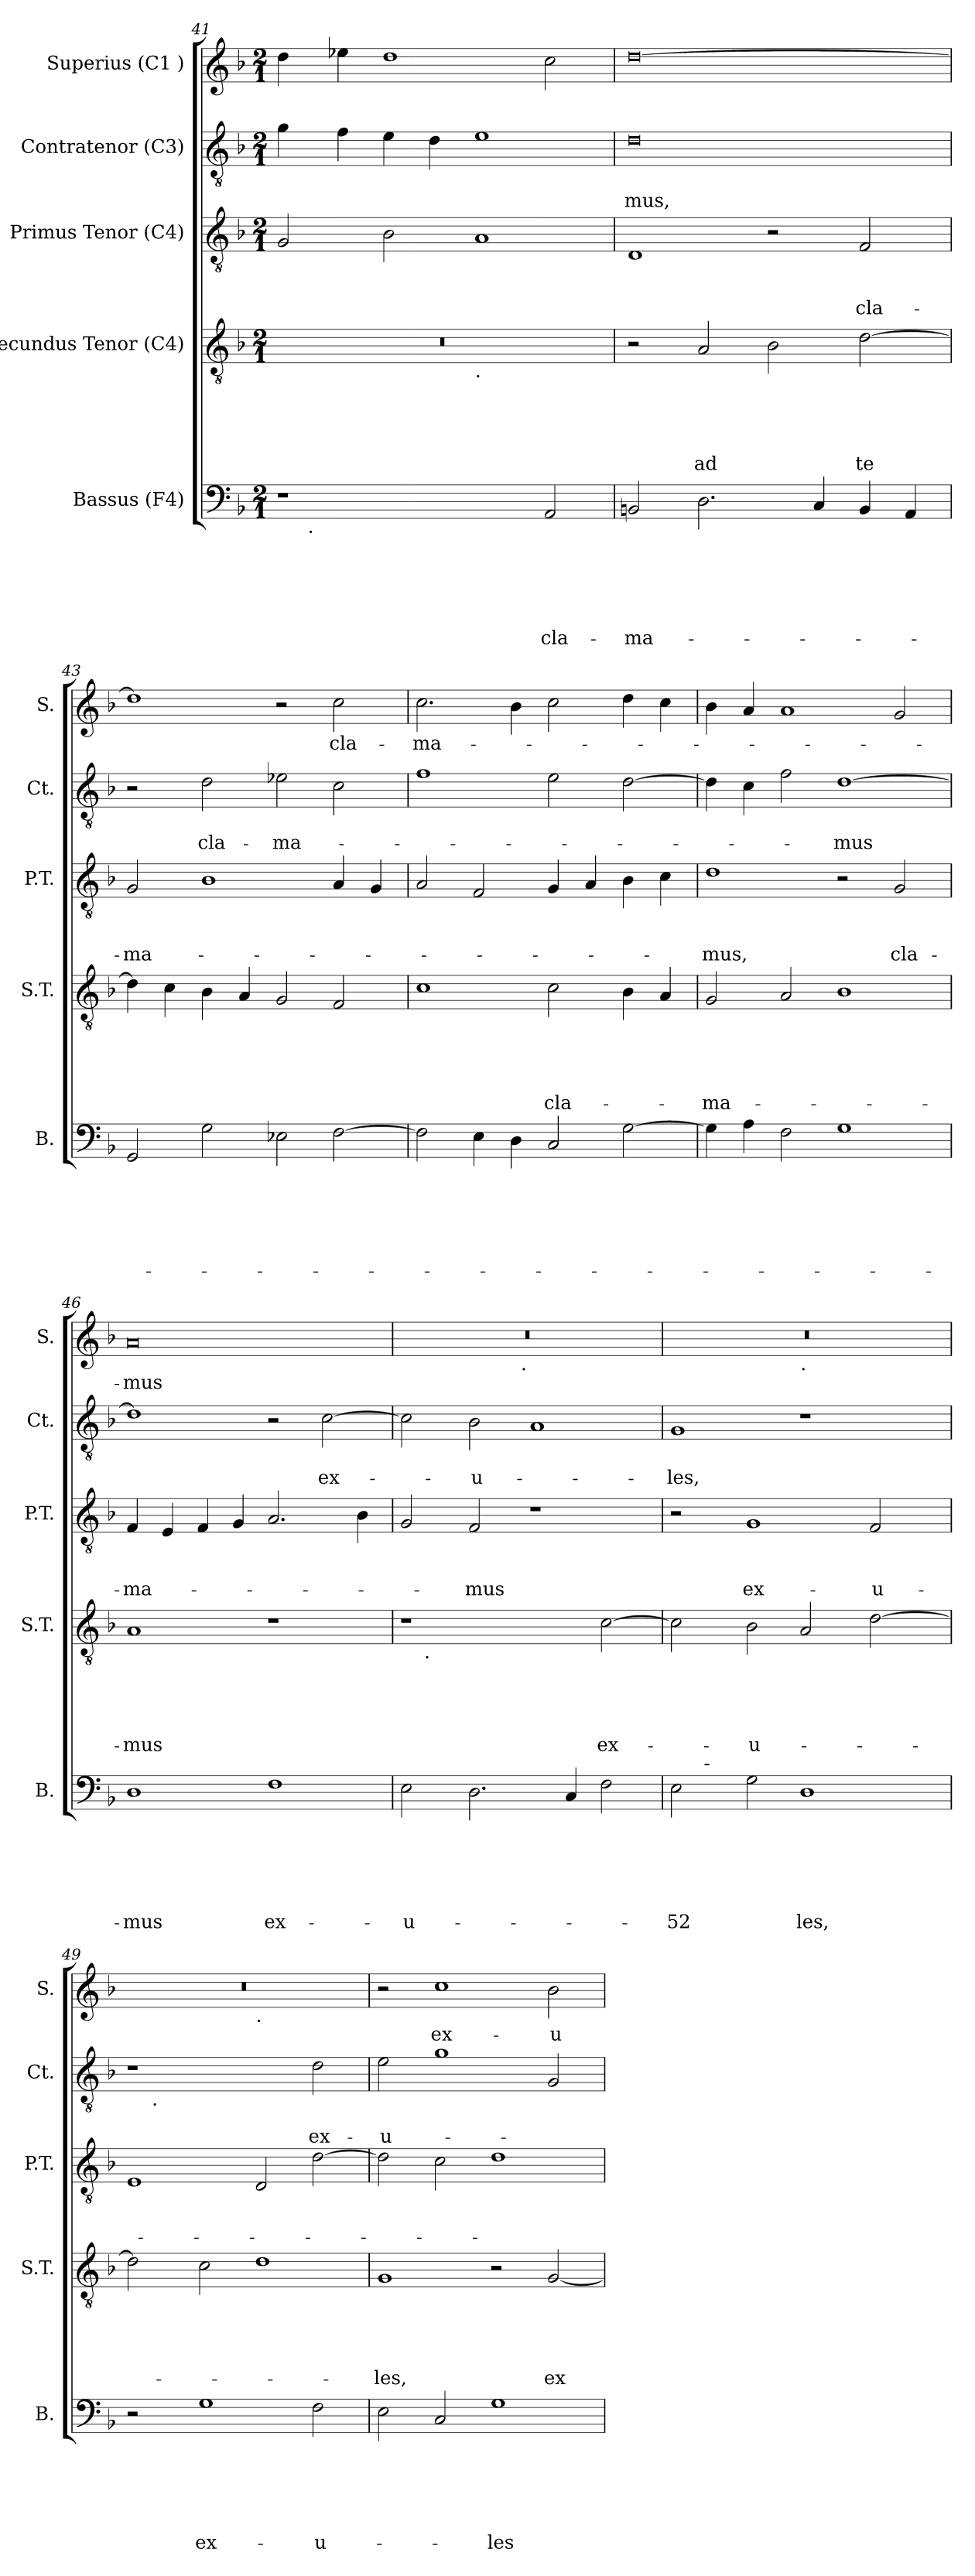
**kern	**text	**text	**text	**text	**text	**text	**kern	**text	**text	**text	**text	**text	**kern	**text	**text	**text	**kern	**text	**text	**kern	**text
*part5	*part5	*part5	*part5	*part5	*part5	*part5	*part4	*part4	*part4	*part4	*part4	*part4	*part3	*part3	*part3	*part3	*part2	*part2	*part2	*part1	*part1
*staff5	*staff5	*staff5	*staff5	*staff5	*staff5	*staff5	*staff4	*staff4	*staff4	*staff4	*staff4	*staff4	*staff3	*staff3	*staff3	*staff3	*staff2	*staff2	*staff2	*staff1	*staff1
*I"Bassus (F4)	*	*	*	*	*	*	*I"Secundus Tenor (C4)	*	*	*	*	*	*I"Primus Tenor (C4)	*	*	*	*I"Contratenor (C3)	*	*	*I"Superius (C1 )	*
*I'B.	*	*	*	*	*	*	*I'S.T.	*	*	*	*	*	*I'P.T.	*	*	*	*I'Ct.	*	*	*I'S.	*
*clefF4	*	*	*	*	*	*	*clefGv2	*	*	*	*	*	*clefGv2	*	*	*	*clefGv2	*	*	*clefG2	*
*k[b-]	*	*	*	*	*	*	*k[b-]	*	*	*	*	*	*k[b-]	*	*	*	*k[b-]	*	*	*k[b-]	*
*F:	*	*	*	*	*	*	*F:	*	*	*	*	*	*F:	*	*	*	*F:	*	*	*F:	*
*M2/1	*	*	*	*	*	*	*M2/1	*	*	*	*	*	*M2/1	*	*	*	*M2/1	*	*	*M2/1	*
=41	=41	=41	=41	=41	=41	=41	=41	=41	=41	=41	=41	=41	=41	=41	=41	=41	=41	=41	=41	=41	=41
*^	*	*	*	*	*	*	*^	*	*	*	*	*	*	*	*	*	*	*	*	*	*
1r	8ryy	.	.	.	.	.	.	0r	1ryy	.	.	.	.	.	2G/	.	.	.	4g\	.	.	4dd\	.
!	!LO:TX:b:t=.	!	!	!	!	!	!	!	!	!	!	!	!	!	!	!	!	!	!	!	!	!	!
.	1...ryy	.	.	.	.	.	.	.	.	.	.	.	.	.	.	.	.	.	.	.	.	.	.
.	.	.	.	.	.	.	.	.	.	.	.	.	.	.	.	.	.	.	4f\	.	.	4ee-\	.
.	.	.	.	.	.	.	.	.	.	.	.	.	.	.	2B-\	.	.	.	4e\	.	.	1dd	.
.	.	.	.	.	.	.	.	.	.	.	.	.	.	.	.	.	.	.	4d\	.	.	.	.
!	!	!	!	!	!	!	!	!	!LO:TX:b:t=.	!	!	!	!	!	!	!	!	!	!	!	!	!	!
2ryy	.	.	.	.	.	.	.	.	1ryy	.	.	.	.	.	1A	.	.	.	1e	.	.	.	.
!	!	!	!	!	!	!	!LO:LY:b	!	!	!	!	!	!	!	!	!	!	!	!	!	!	!	!
2AA/	.	.	.	.	.	.	cla-	.	.	.	.	.	.	.	.	.	.	.	.	.	.	2cc\	.
=42	=42	=42	=42	=42	=42	=42	=42	=42	=42	=42	=42	=42	=42	=42	=42	=42	=42	=42	=42	=42	=42	=42	=42
!	!	!	!	!	!	!	!LO:LY:b	!	!	!	!	!	!	!	!	!	!	!	!	!	!LO:LY:b	!	!
*v	*v	*	*	*	*	*	*	*	*	*	*	*	*	*	*	*	*	*	*	*	*	*	*
*	*	*	*	*	*	*	*v	*v	*	*	*	*	*	*	*	*	*	*	*	*	*	*
2BB/	.	.	.	.	.	-ma-	2r	.	.	.	.	.	1D	.	.	.	0d	.	-mus,	[>0dd	.
!	!	!	!	!	!	!	!	!	!	!	!	!LO:LY:b	!	!	!	!	!	!	!	!	!
2.D\	.	.	.	.	.	.	2A/	.	.	.	.	ad	.	.	.	.	.	.	.	.	.
.	.	.	.	.	.	.	2B-\	.	.	.	.	.	2r	.	.	.	.	.	.	.	.
4C/	.	.	.	.	.	.	.	.	.	.	.	.	.	.	.	.	.	.	.	.	.
!	!	!	!	!	!	!	!	!	!	!	!	!LO:LY:b	!	!	!	!LO:LY:b	!	!	!	!	!
4BB/	.	.	.	.	.	.	[>2d\	.	.	.	.	te	2F/	.	.	cla-	.	.	.	.	.
4AA/	.	.	.	.	.	.	.	.	.	.	.	.	.	.	.	.	.	.	.	.	.
=43	=43	=43	=43	=43	=43	=43	=43	=43	=43	=43	=43	=43	=43	=43	=43	=43	=43	=43	=43	=43	=43
!	!	!	!	!	!	!	!	!	!	!	!	!	!	!	!	!LO:LY:b	!	!	!	!	!
2GG/	.	.	.	.	.	.	4d\]	.	.	.	.	.	2G/	.	.	-ma-	2r	.	.	1dd]	.
.	.	.	.	.	.	.	4c\	.	.	.	.	.	.	.	.	.	.	.	.	.	.
!	!	!	!	!	!	!	!	!	!	!	!	!	!	!	!	!	!	!	!LO:LY:b	!	!
2G\	.	.	.	.	.	.	4B-\	.	.	.	.	.	1B-	.	.	.	2d\	.	cla-	.	.
.	.	.	.	.	.	.	4A/	.	.	.	.	.	.	.	.	.	.	.	.	.	.
!	!	!	!	!	!	!	!	!	!	!	!	!	!	!	!	!	!	!	!LO:LY:b	!	!
2E-\	.	.	.	.	.	.	2G/	.	.	.	.	.	.	.	.	.	2e-\	.	-ma-	2r	.
!	!	!	!	!	!	!	!	!	!	!	!	!	!	!	!	!	!	!	!	!	!LO:LY:b
[>2F\	.	.	.	.	.	.	2F/	.	.	.	.	.	4A/	.	.	.	2c\	.	.	2cc\	cla-
.	.	.	.	.	.	.	.	.	.	.	.	.	4G/	.	.	.	.	.	.	.	.
!!LO:LB:g=z
=44	=44	=44	=44	=44	=44	=44	=44	=44	=44	=44	=44	=44	=44	=44	=44	=44	=44	=44	=44	=44	=44
!	!	!	!	!	!	!	!	!	!	!	!	!	!	!	!	!	!	!	!	!	!LO:LY:b
2F\]	.	.	.	.	.	.	1c	.	.	.	.	.	2A/	.	.	.	1f	.	.	2.cc\	-ma-
4E\	.	.	.	.	.	.	.	.	.	.	.	.	2F/	.	.	.	.	.	.	.	.
4D\	.	.	.	.	.	.	.	.	.	.	.	.	.	.	.	.	.	.	.	4b-\	.
!	!	!	!	!	!	!	!	!	!	!	!	!LO:LY:b	!	!	!	!	!	!	!	!	!
2C/	.	.	.	.	.	.	2c\	.	.	.	.	cla-	4G/	.	.	.	2e\	.	.	2cc\	.
.	.	.	.	.	.	.	.	.	.	.	.	.	4A/	.	.	.	.	.	.	.	.
[>2G\	.	.	.	.	.	.	4B-\	.	.	.	.	.	4B-\	.	.	.	[>2d\	.	.	4dd\	.
.	.	.	.	.	.	.	4A/	.	.	.	.	.	4c\	.	.	.	.	.	.	4cc\	.
=45	=45	=45	=45	=45	=45	=45	=45	=45	=45	=45	=45	=45	=45	=45	=45	=45	=45	=45	=45	=45	=45
!	!	!	!	!	!	!	!	!	!	!	!	!LO:LY:b	!	!	!	!LO:LY:b	!	!	!	!	!
4G\]	.	.	.	.	.	.	2G/	.	.	.	.	-ma-	1d	.	.	-mus,	4d\]	.	.	4b-\	.
4A\	.	.	.	.	.	.	.	.	.	.	.	.	.	.	.	.	4c\	.	.	4a/	.
2F\	.	.	.	.	.	.	2A/	.	.	.	.	.	.	.	.	.	2f\	.	.	1a	.
!	!	!	!	!	!	!	!	!	!	!	!	!	!	!	!	!	!	!	!LO:LY:b	!	!
1G	.	.	.	.	.	.	1B-	.	.	.	.	.	2r	.	.	.	[>1d	.	-mus	.	.
!	!	!	!	!	!	!	!	!	!	!	!	!	!	!	!	!LO:LY:b	!	!	!	!	!
.	.	.	.	.	.	.	.	.	.	.	.	.	2G/	.	.	cla-	.	.	.	2g/	.
=46	=46	=46	=46	=46	=46	=46	=46	=46	=46	=46	=46	=46	=46	=46	=46	=46	=46	=46	=46	=46	=46
!	!	!	!	!	!	!LO:LY:b	!	!	!	!	!	!LO:LY:b	!	!	!	!LO:LY:b	!	!	!	!	!LO:LY:b
1D	.	.	.	.	.	-mus	1A	.	.	.	.	-mus	4F/	.	.	-ma-	1d]	.	.	0a	-mus
.	.	.	.	.	.	.	.	.	.	.	.	.	4E/	.	.	.	.	.	.	.	.
.	.	.	.	.	.	.	.	.	.	.	.	.	4F/	.	.	.	.	.	.	.	.
.	.	.	.	.	.	.	.	.	.	.	.	.	4G/	.	.	.	.	.	.	.	.
!	!	!	!	!	!	!LO:LY:b	!	!	!	!	!	!	!	!	!	!	!	!	!	!	!
1F	.	.	.	.	.	ex-	1r	.	.	.	.	.	2.A/	.	.	.	2r	.	.	.	.
!	!	!	!	!	!	!	!	!	!	!	!	!	!	!	!	!	!	!	!LO:LY:b	!	!
.	.	.	.	.	.	.	.	.	.	.	.	.	.	.	.	.	[>2c\	.	ex-	.	.
.	.	.	.	.	.	.	.	.	.	.	.	.	4B-\	.	.	.	.	.	.	.	.
=47	=47	=47	=47	=47	=47	=47	=47	=47	=47	=47	=47	=47	=47	=47	=47	=47	=47	=47	=47	=47	=47
!	!	!	!	!	!	!LO:LY:b	!	!	!	!	!	!	!	!	!	!	!	!	!	!	!
*	*	*	*	*	*	*	*^	*	*	*	*	*	*	*	*	*	*	*	*	*^	*
2E\	.	.	.	.	.	-u-	1r	8ryy	.	.	.	.	.	2G/	.	.	.	2c\]	.	.	0r	2ryy	.
!	!	!	!	!	!	!	!	!LO:TX:b:t=.	!	!	!	!	!	!	!	!	!	!	!	!	!	!	!
.	.	.	.	.	.	.	.	1...ryy	.	.	.	.	.	.	.	.	.	.	.	.	.	.	.
!	!	!	!	!	!	!	!	!	!	!	!	!	!	!	!	!	!LO:LY:b	!	!	!LO:LY:b	!	!	!
2.D\	.	.	.	.	.	.	.	.	.	.	.	.	.	2F/	.	.	-mus	2B-\	.	-u-	.	4...ryy	.
!	!	!	!	!	!	!	!	!	!	!	!	!	!	!	!	!	!	!	!	!	!	!LO:TX:b:t=.	!
.	.	.	.	.	.	.	.	.	.	.	.	.	.	.	.	.	.	.	.	.	.	1ryy	.
.	.	.	.	.	.	.	2ryy	.	.	.	.	.	.	1r	.	.	.	1A	.	.	.	.	.
4C/	.	.	.	.	.	.	.	.	.	.	.	.	.	.	.	.	.	.	.	.	.	.	.
!	!	!	!	!	!	!	!	!	!	!	!	!	!LO:LY:b	!	!	!	!	!	!	!	!	!	!
2F\	.	.	.	.	.	.	[<2c\	.	.	.	.	.	ex-	.	.	.	.	.	.	.	.	.	.
.	.	.	.	.	.	.	.	.	.	.	.	.	.	.	.	.	.	.	.	.	.	32ryy	.
!!LO:PB:g=z	!!
=48	=48	=48	=48	=48	=48	=48	=48	=48	=48	=48	=48	=48	=48	=48	=48	=48	=48	=48	=48	=48	=48	=48	=48
!	!	!	!	!	!	!LO:LY:b:rj	!	!	!	!	!	!	!	!	!	!	!	!	!	!LO:LY:b	!	!	!
*^	*	*	*	*	*	*	*v	*v	*	*	*	*	*	*	*	*	*	*	*	*	*	*	*
2E\	8ryy	.	.	.	.	.	-52	2c\]	.	.	.	.	.	2r	.	.	.	1G	.	-les,	0r	1ryy	.
.	32ryy	.	.	.	.	.	.	.	.	.	.	.	.	.	.	.	.	.	.	.	.	.	.
!	!LO:TX:a:t=-	!	!	!	!	!	!	!	!	!	!	!	!	!	!	!	!	!	!	!	!	!	!
.	1ryy	.	.	.	.	.	.	.	.	.	.	.	.	.	.	.	.	.	.	.	.	.	.
!	!	!	!	!	!	!	!	!	!	!	!	!	!LO:LY:b	!	!	!	!LO:LY:b	!	!	!	!	!	!
2G\	.	.	.	.	.	.	.	2B-\	.	.	.	.	-u-	1G	.	.	ex-	.	.	.	.	.	.
!	!	!	!	!	!	!	!	!	!	!	!	!	!	!	!	!	!	!	!	!	!	!LO:TX:b:t=.	!
!	!	!	!	!	!	!	!LO:LY:b	!	!	!	!	!	!	!	!	!	!	!	!	!	!	!	!
1D	.	.	.	.	.	.	les,	2A/	.	.	.	.	.	.	.	.	.	1r	.	.	.	1ryy	.
.	2ryy	.	.	.	.	.	.	.	.	.	.	.	.	.	.	.	.	.	.	.	.	.	.
!	!	!	!	!	!	!	!	!	!	!	!	!	!	!	!	!	!LO:LY:b	!	!	!	!	!	!
.	.	.	.	.	.	.	.	[>2d\	.	.	.	.	.	2F/	.	.	-u-	.	.	.	.	.	.
.	4ryy	.	.	.	.	.	.	.	.	.	.	.	.	.	.	.	.	.	.	.	.	.	.
.	16.ryy	.	.	.	.	.	.	.	.	.	.	.	.	.	.	.	.	.	.	.	.	.	.
*v	*v	*	*	*	*	*	*	*	*	*	*	*	*	*	*	*	*	*	*	*	*	*	*
=49	=49	=49	=49	=49	=49	=49	=49	=49	=49	=49	=49	=49	=49	=49	=49	=49	=49	=49	=49	=49	=49	=49
*	*	*	*	*	*	*	*	*	*	*	*	*	*	*	*	*	*^	*	*	*	*	*
2r	.	.	.	.	.	.	2d\]	.	.	.	.	.	1E	.	.	.	1r	8ryy	.	.	0r	1ryy	.
!	!	!	!	!	!	!	!	!	!	!	!	!	!	!	!	!	!	!LO:TX:b:t=.	!	!	!	!	!
.	.	.	.	.	.	.	.	.	.	.	.	.	.	.	.	.	.	1...ryy	.	.	.	.	.
!	!	!	!	!	!	!LO:LY:b	!	!	!	!	!	!	!	!	!	!	!	!	!	!	!	!	!
1G	.	.	.	.	.	ex-	2c\	.	.	.	.	.	.	.	.	.	.	.	.	.	.	.	.
!	!	!	!	!	!	!	!	!	!	!	!	!	!	!	!	!	!	!	!	!	!	!LO:TX:b:t=.	!
.	.	.	.	.	.	.	1d	.	.	.	.	.	2D/	.	.	.	2ryy	.	.	.	.	1ryy	.
!	!	!	!	!	!	!LO:LY:b	!	!	!	!	!	!	!	!	!	!	!	!	!	!LO:LY:b	!	!	!
2F\	.	.	.	.	.	-u-	.	.	.	.	.	.	[>2d\	.	.	.	2d\	.	.	ex-	.	.	.
=50	=50	=50	=50	=50	=50	=50	=50	=50	=50	=50	=50	=50	=50	=50	=50	=50	=50	=50	=50	=50	=50	=50	=50
!	!	!	!	!	!	!	!	!	!	!	!	!LO:LY:b	!	!	!	!	!	!	!	!LO:LY:b	!	!	!
*	*	*	*	*	*	*	*	*	*	*	*	*	*	*	*	*	*v	*v	*	*	*	*	*
*	*	*	*	*	*	*	*	*	*	*	*	*	*	*	*	*	*	*	*	*v	*v	*
2E\	.	.	.	.	.	.	1G	.	.	.	.	-les,	2d\]	.	.	.	2e\	.	-u-	2r	.
!	!	!	!	!	!	!	!	!	!	!	!	!	!	!	!	!	!	!	!	!	!LO:LY:b
2C/	.	.	.	.	.	.	.	.	.	.	.	.	2c\	.	.	.	1g	.	.	1cc	ex-
!	!	!	!	!	!	!LO:LY:b	!	!	!	!	!	!	!	!	!	!	!	!	!	!	!
1G	.	.	.	.	.	-les	2r	.	.	.	.	.	1d	.	.	.	.	.	.	.	.
!	!	!	!	!	!	!	!	!	!	!	!	!LO:LY:b	!	!	!	!	!	!	!	!	!LO:LY:b
.	.	.	.	.	.	.	[<2G/	.	.	.	.	ex-	.	.	.	.	2G/	.	.	2b-\	-u-
=	=	=	=	=	=	=	=	=	=	=	=	=	=	=	=	=	=	=	=	=	=
*-	*-	*-	*-	*-	*-	*-	*-	*-	*-	*-	*-	*-	*-	*-	*-	*-	*-	*-	*-	*-	*-
